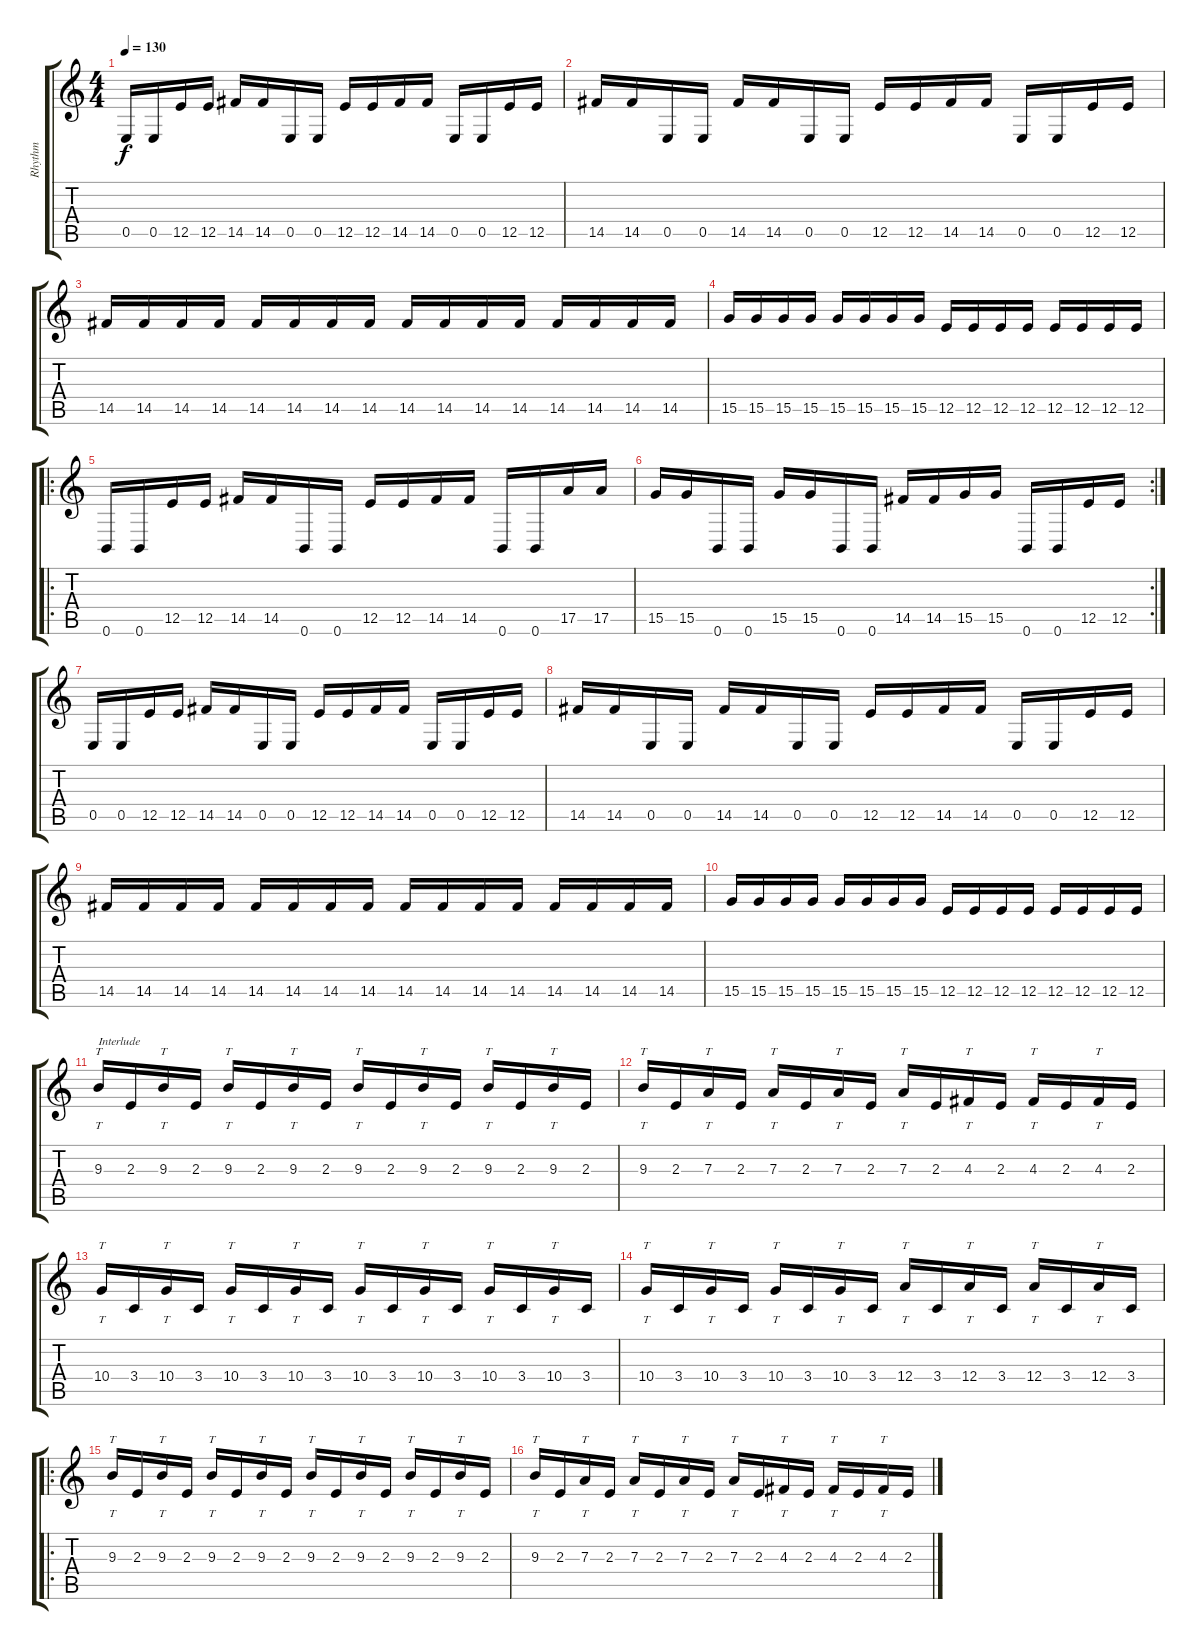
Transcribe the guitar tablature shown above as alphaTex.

\track ("Rhythm" "Rhythm") {instrument distortionguitar}
\staff {score tabs}
\tuning (B3 Gb3 D3 A2 E2 B1) {hide}
\ts (4 4)
\tempo 130
\clef g2
\ks c
0.5.16{dy f} 0.5.16 12.5.16 12.5.16 14.5.16 14.5.16 0.5.16 0.5.16 12.5.16 12.5.16 14.5.16 14.5.16 0.5.16 0.5.16 12.5.16 12.5.16 |
14.5.16 14.5.16 0.5.16 0.5.16 14.5.16 14.5.16 0.5.16 0.5.16 12.5.16 12.5.16 14.5.16 14.5.16 0.5.16 0.5.16 12.5.16 12.5.16 |
14.5.16 14.5.16 14.5.16 14.5.16 14.5.16 14.5.16 14.5.16 14.5.16 14.5.16 14.5.16 14.5.16 14.5.16 14.5.16 14.5.16 14.5.16 14.5.16 |
15.5.16 15.5.16 15.5.16 15.5.16 15.5.16 15.5.16 15.5.16 15.5.16 12.5.16 12.5.16 12.5.16 12.5.16 12.5.16 12.5.16 12.5.16 12.5.16 |
\ro
0.6.16 0.6.16 12.5.16 12.5.16 14.5.16 14.5.16 0.6.16 0.6.16 12.5.16 12.5.16 14.5.16 14.5.16 0.6.16 0.6.16 17.5.16 17.5.16 |
\rc 2
15.5.16 15.5.16 0.6.16 0.6.16 15.5.16 15.5.16 0.6.16 0.6.16 14.5.16 14.5.16 15.5.16 15.5.16 0.6.16 0.6.16 12.5.16 12.5.16 |
0.5.16 0.5.16 12.5.16 12.5.16 14.5.16 14.5.16 0.5.16 0.5.16 12.5.16 12.5.16 14.5.16 14.5.16 0.5.16 0.5.16 12.5.16 12.5.16 |
14.5.16 14.5.16 0.5.16 0.5.16 14.5.16 14.5.16 0.5.16 0.5.16 12.5.16 12.5.16 14.5.16 14.5.16 0.5.16 0.5.16 12.5.16 12.5.16 |
14.5.16 14.5.16 14.5.16 14.5.16 14.5.16 14.5.16 14.5.16 14.5.16 14.5.16 14.5.16 14.5.16 14.5.16 14.5.16 14.5.16 14.5.16 14.5.16 |
15.5.16 15.5.16 15.5.16 15.5.16 15.5.16 15.5.16 15.5.16 15.5.16 12.5.16 12.5.16 12.5.16 12.5.16 12.5.16 12.5.16 12.5.16 12.5.16 |
9.3.16{tt txt "Interlude"} 2.3.16 9.3.16{tt} 2.3.16 9.3.16{tt} 2.3.16 9.3.16{tt} 2.3.16 9.3.16{tt} 2.3.16 9.3.16{tt} 2.3.16 9.3.16{tt} 2.3.16 9.3.16{tt} 2.3.16 |
9.3.16{tt} 2.3.16 7.3.16{tt} 2.3.16 7.3.16{tt} 2.3.16 7.3.16{tt} 2.3.16 7.3.16{tt} 2.3.16 4.3.16{tt} 2.3.16 4.3.16{tt} 2.3.16 4.3.16{tt} 2.3.16 |
10.4.16{tt} 3.4.16 10.4.16{tt} 3.4.16 10.4.16{tt} 3.4.16 10.4.16{tt} 3.4.16 10.4.16{tt} 3.4.16 10.4.16{tt} 3.4.16 10.4.16{tt} 3.4.16 10.4.16{tt} 3.4.16 |
10.4.16{tt} 3.4.16 10.4.16{tt} 3.4.16 10.4.16{tt} 3.4.16 10.4.16{tt} 3.4.16 12.4.16{tt} 3.4.16 12.4.16{tt} 3.4.16 12.4.16{tt} 3.4.16 12.4.16{tt} 3.4.16 |
\ro
9.3.16{tt} 2.3.16 9.3.16{tt} 2.3.16 9.3.16{tt} 2.3.16 9.3.16{tt} 2.3.16 9.3.16{tt} 2.3.16 9.3.16{tt} 2.3.16 9.3.16{tt} 2.3.16 9.3.16{tt} 2.3.16 |
9.3.16{tt} 2.3.16 7.3.16{tt} 2.3.16 7.3.16{tt} 2.3.16 7.3.16{tt} 2.3.16 7.3.16{tt} 2.3.16 4.3.16{tt} 2.3.16 4.3.16{tt} 2.3.16 4.3.16{tt} 2.3.16
